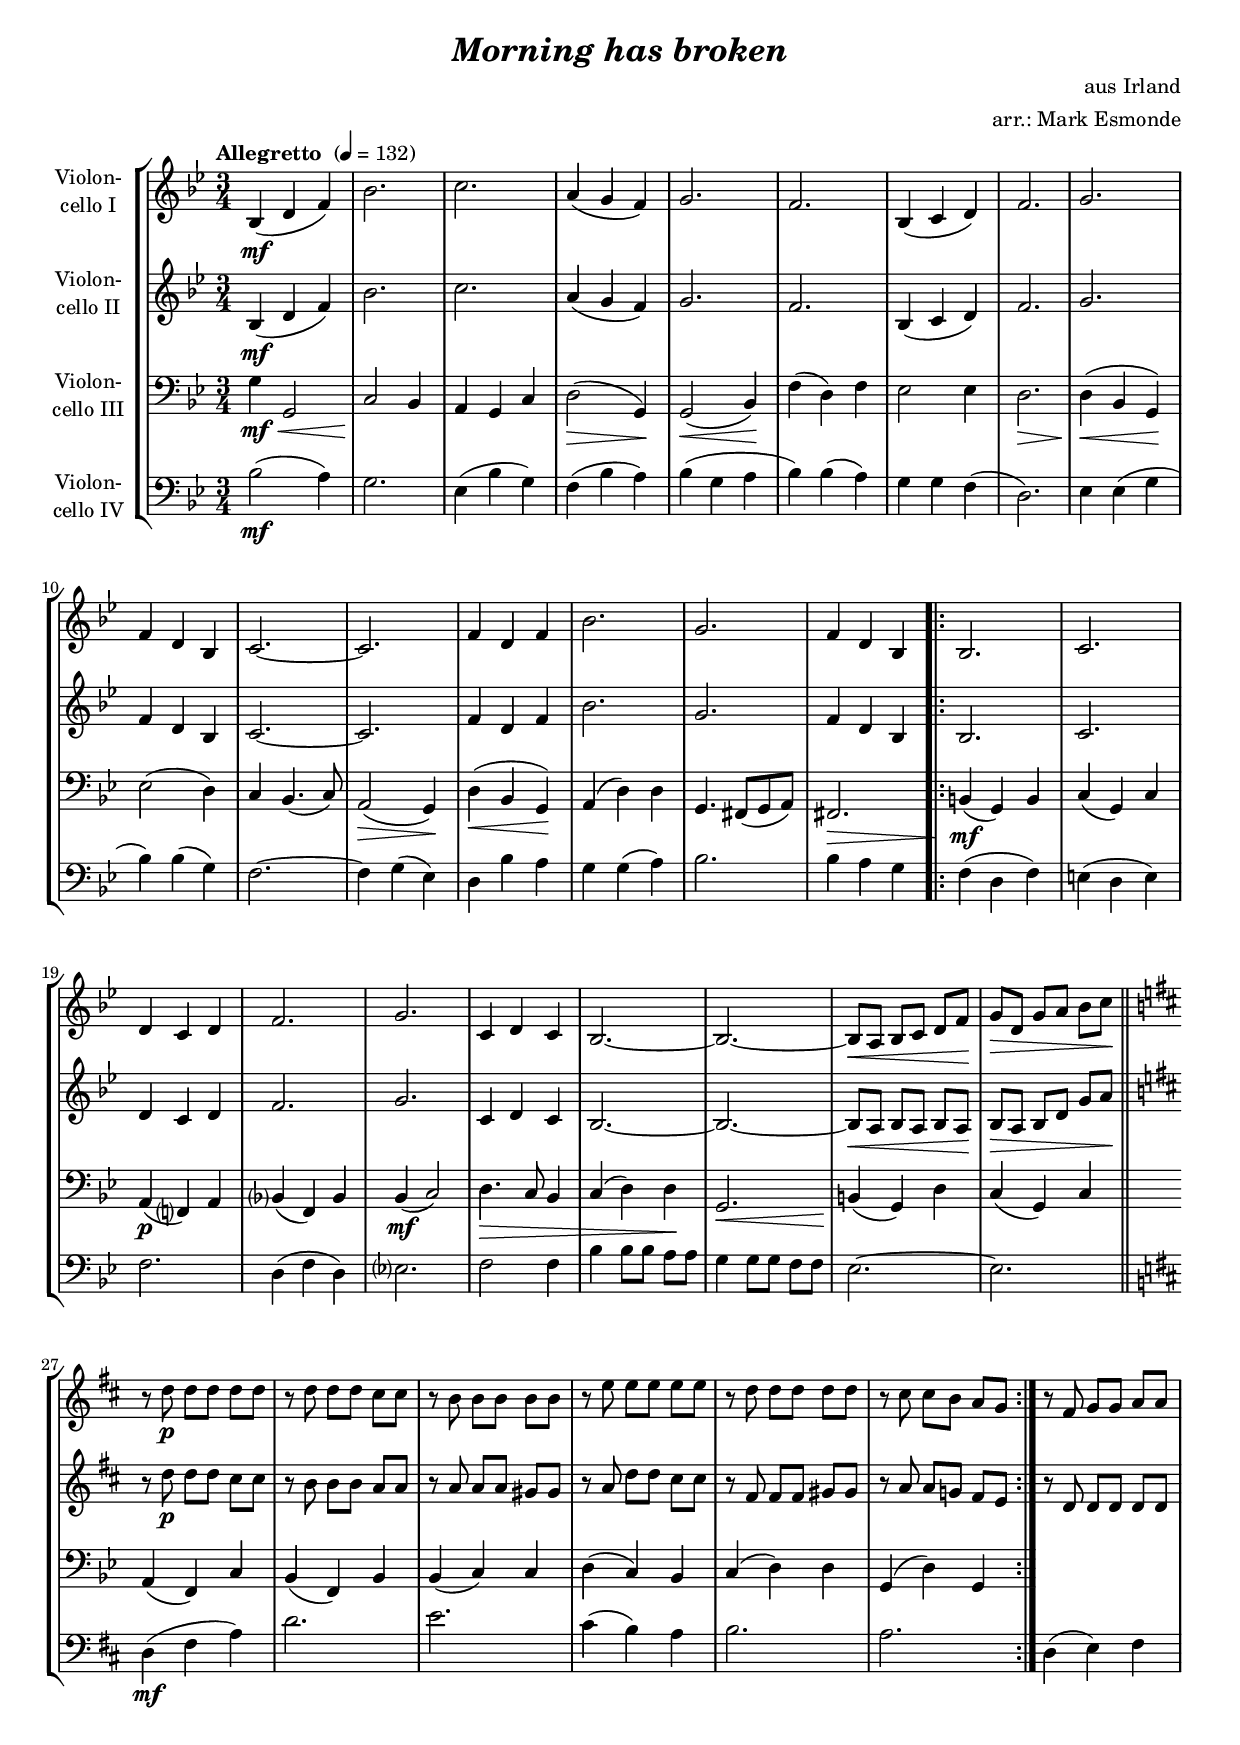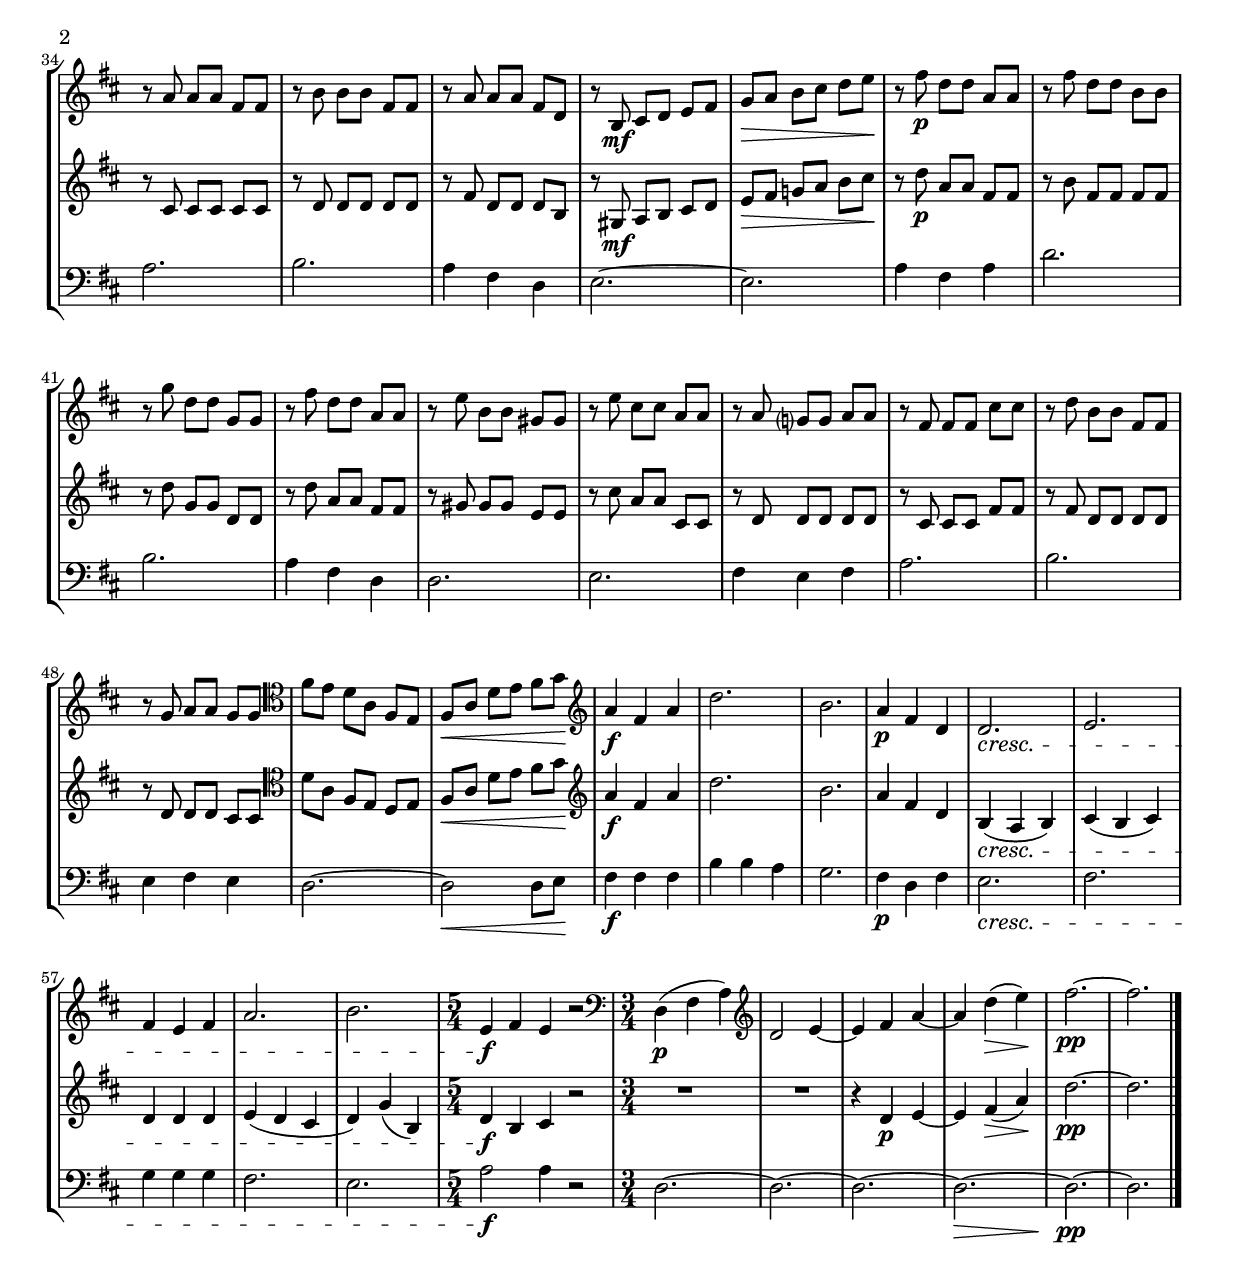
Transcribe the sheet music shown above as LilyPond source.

\version "2.14.2"
\include "deutsch.ly"
  
#(set-global-staff-size 17.9)

\header {
  title     = \markup \bold \italic "Morning has broken"
  composer  = "aus Irland"
  arranger  = "arr.: Mark Esmonde"
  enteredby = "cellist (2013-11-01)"
}

voiceconsts = {
  \key b \major
  \time 3/4
  \clef "bass"
 %\numericTimeSignature
  \compressFullBarRests
  \tempo "Allegretto " 4=132
}

%minstr = "harpsichord"
mihi = "clarinet"
%minstr = "accordion"
milo = "bassoon"

va = \relative c'' {
  \voiceconsts
  \clef "treble"

  b4(\mf d f)
  b2.
  c
  a4( g f)
  g2.
  f
  b,4( c d)
  f2.

  g
  f4 d b
  c2.~
  c
  f4 d f
  b2.
  g
  f4 d b
  b2.

  c
  d4 c d
  f2.
  g
  c,4 d c
  b2.~
  b~
  b8\< a b[ c] d f\!

  g\> d g[ a] b c\! \bar "||" \key d \major
  r8 d\p d[ d] d d
  r d d[ d] cis cis
  r h h[ h] h h

  r e e[ e] e e
  r d d[ d] d d
  r cis cis[ h] a g
  r fis g[ g] a a
  r a a[ a] fis fis

  r h h[ h] fis fis
  r a a[ a] fis d
  r h\mf cis[ d] e fis
  g\> a h[ cis] d e\!
  r fis\p d[ d] a a

  r fis' d[ d] h h
  r g' d[ d] g, g
  r fis' d[ d] a a
  r e' h[ h] gis gis
  r e' cis[ cis] a a

  r a g?[ g] a a
  r fis fis[ fis] cis' cis
  r d h[ h] fis fis
  r g a[ a] g g \clef "tenor"
  fis e d[ a] fis e

  fis\< a d[ e] fis g\! \clef "treble"
  a4\f fis a
  d2.
  h
  a4\p fis d
  d2.\cresc
  e
  fis4 e fis

  a2.
  h \time 5/4
  e,4\f fis e r2 \time 3/4 \clef "bass"
  d,4(\p fis a) \clef "treble"

  d2 e4~
  e fis a~
  a d(\> e)\!
  fis2.~\pp
  fis \bar "|."
}

vb = \relative c'' {
  \voiceconsts
  \clef "treble"

  b4(\mf d f)
  b2.
  c
  a4( g f)
  g2.
  f
  b,4( c d)
  f2.

  g
  f4 d b
  c2.~
  c
  f4 d f
  b2.
  g
  f4 d b
  b2.

  c
  d4 c d
  f2.
  g
  c,4 d c
  b2.~
  b~
  b8\< a b[ a] b a\!

  b\> a b[ d] g a\! \bar "||" \key d \major
  r d\p d[ d] cis cis
  r h h[ h] a a
  r a a[ a] gis gis

  r a d[ d] cis cis
  r fis, fis[ fis] gis gis
  r a a[ g!] fis e
  r d d[ d] d d
  r cis cis[ cis] cis cis

  r d d[ d] d d
  r fis d[ d] d h
  r gis\mf a[ h] cis d
  e\> fis g![ a] h cis\!
  r d\p a[ a] fis fis

  r h fis[ fis] fis fis
  r d' g,[ g] d d
  r d' a[ a] fis fis
  r gis gis[ gis] e e
  r cis' a[ a] cis, cis

  r d d[ d] d d
  r cis cis[ cis] fis fis
  r fis d[ d] d d
  r d d[ d] cis cis \clef "tenor"
  d a fis[ e] d e

  fis\< a d[ e] fis g\! \clef "treble"
  a4\f fis a
  d2.
  h
  a4 fis d
  h(\cresc a h)
  cis( h cis)

  d d d
  e( d cis
  d) g( h,) \time 5/4
  d\f h cis r2 \time 3/4

  R2.*2
  r4 d\p e~
  e fis(\> a)\!
  d2.~\pp
  d \bar "|."
}

\include "v3.ily"
vd = \relative c'' {
  \voiceconsts

  b2(\mf a4)
  g2.
  es4( b' g)
  f( b a)
  b( g a
  b) b( a)
  g g f(

  d2.)
  es4 es( g
  b) b( g)
  f2.~
  f4 g( es)
  d b' a
  g g( a)
  b2.

  b4 a g
  f( d f)
  e( d e)
  f2.
  d4( f d)
  es?2.
  f2 f4

  b b8[ b] a a
  g4 g8[ g] f f
  es2.~
  es \bar "||" \key d \major
  d4(\mf fis a)
  d2.
  e

  cis4( h) a
  h2.
  a
  d,4( e) fis
  a2.
  h
  a4 fis d
  e2.~
  e

  a4 fis a
  d2.
  h
  a4 fis d
  d2.
  e
  fis4 e fis
  a2.
  h

  e,4 fis e
  d2.~
  d2\< d8 e\!
  fis4\f fis fis
  h h a
  g2.
  fis4\p d fis
  e2.\cresc

  fis
  g4 g g
  fis2.
  e \time 5/4
  a2\f a4 r2 \time 3/4
  d,2.~
  d~
  d~
  d~\>
  d~\!\pp
  d \bar "|."
}


music = \new StaffGroup <<
      \new Staff {
	\set Staff.midiInstrument = \mihi
	\set Staff.instrumentName = \markup \center-column { "Violon-" "cello I" }
	\transpose b b, { \va }
      }

      \new Staff {
	\set Staff.midiInstrument = \mihi
	\set Staff.instrumentName = \markup \center-column { "Violon-" "cello II" }
	\transpose b b, { \vb }
      }

      \new Staff {
	\set Staff.midiInstrument = \milo
	\set Staff.instrumentName = \markup \center-column { "Violon-" "cello III" }
	\transpose b b, { \vc }
      }

      \new Staff {
	\set Staff.midiInstrument = \milo
	\set Staff.instrumentName = \markup \center-column { "Violon-" "cello IV" }
	\transpose b b, { \vd }
      }
>>

\book {
  \score {
    \music
    \layout {}
  }

  \score {
    \unfoldRepeats \music

    \midi {
      \context {
        \Score
      }
    }
  }
}
